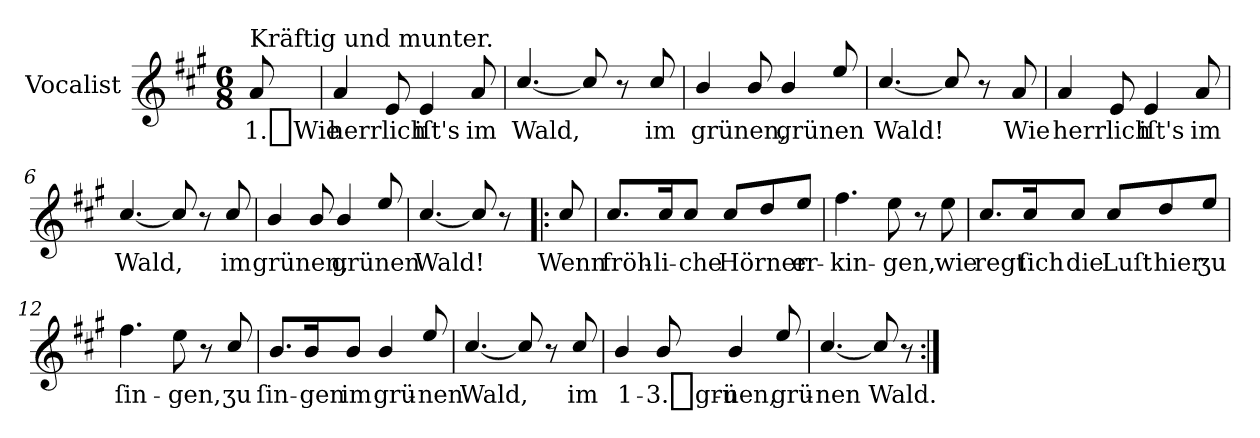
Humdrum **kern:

**kern	**text
*part1	*part1
*staff1	*staff1
*I"Vocalist	*
*k[f#c#g#]	*
*A:	*
*M6/8	*
=	=
!LO:TX:a:t=Kräftig und munter.	!
8a	1._Wie
=1	=1
4a	herrlich
8e	.
4e	iſt's
8a	im
=2	=2
[4.cc#/	Wald,
8cc#/]	.
8r	.
8cc#/	im
=3	=3
4b/	grünen,
8b/	.
4b/	grünen
8ee/	.
=4	=4
[4.cc#/	Wald!
8cc#/]	.
8r	.
8a	Wie
=5	=5
4a	herrlich
8e	.
4e	iſt's
8a	im
=6	=6
[4.cc#/	Wald,
8cc#/]	.
8r	.
8cc#/	im
=7	=7
4b/	grünen,
8b/	.
4b/	grünen
8ee/	.
=8	=8
[4.cc#/	Wald!
8cc#/]	.
8r	.
=!|:	=!|:
8cc#/	Wenn
=9	=9
8.cc#/L	fröh-
16cc#/K	-li-
8cc#/J	-che
8cc#/L	Hörner
8dd	.
8eeJ	er-
=10	=10
4.ff#	-kin-
8ee	-gen,
8r	.
8ee	wie
=11	=11
8.cc#/L	regt
16cc#/K	ſich
8cc#/J	die
8cc#/L	Luſt
8dd	hier
8eeJ	ʒu
=12	=12
4.ff#	ſin-
8ee	-gen,
8r	.
8cc#/	ʒu
=13	=13
8.b/L	ſin-
16b/K	-gen
8b/J	im
4b/	grü-
8ee/	-nen
=14	=14
[4.cc#/	Wald,
8cc#/]	.
8r	.
8cc#/	im
=15	=15
4b/	1-
8b/	-3._grü-
4b/	-nen,
8ee/	grü-
=16	=16
[4.cc#/	-nen
8cc#/]	Wald.
8r	.
=:|!	=:|!
*-	*-
